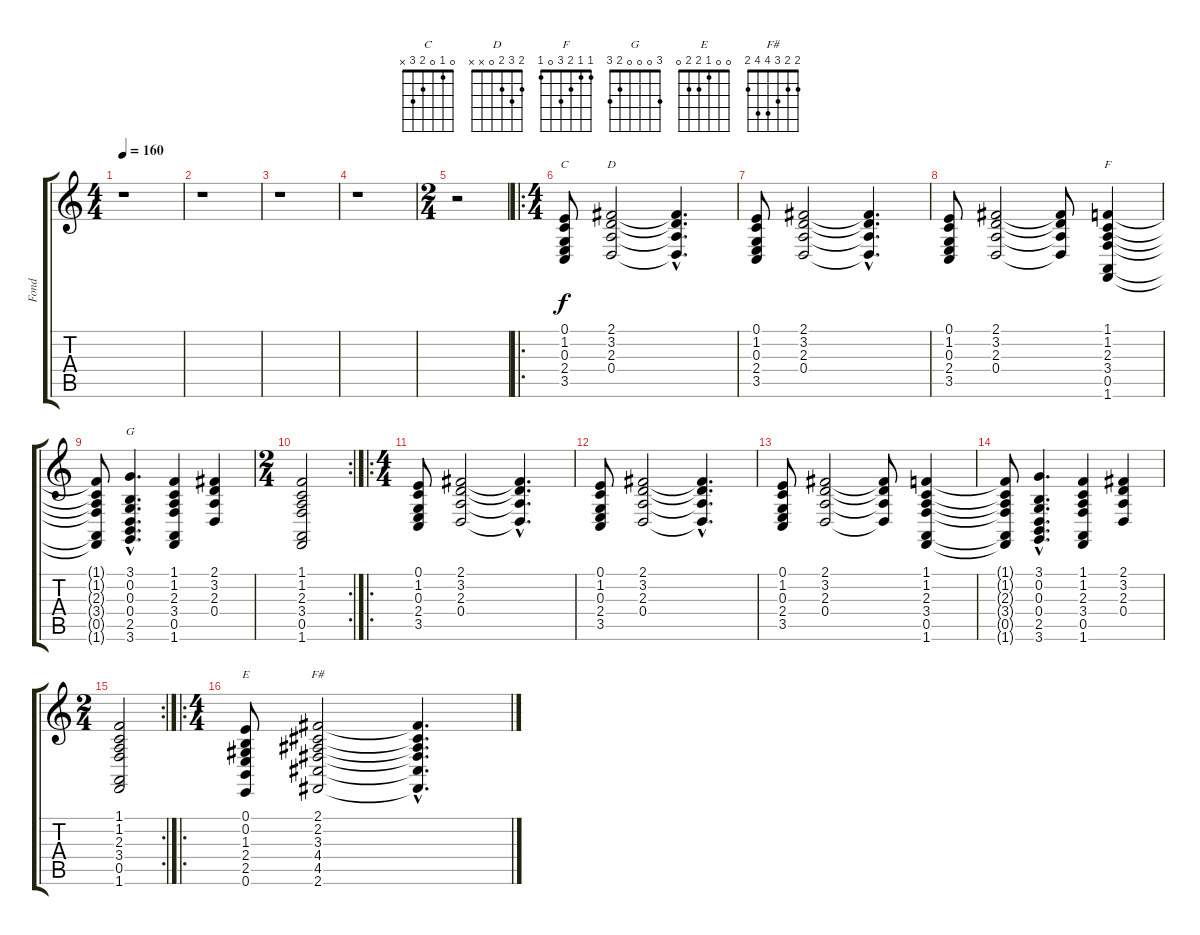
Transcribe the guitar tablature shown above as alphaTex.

\track ("Fond" "Fond") {instrument stringensemble1}
\staff {score tabs}
\tuning (E4 B3 G3 D3 A2 E2) {hide}
\chord ("C" 0 1 0 2 3 x)
\chord ("D" 2 3 2 0 x x)
\chord ("F" 1 1 2 3 0 1)
\chord ("G" 3 0 0 0 2 3)
\chord ("E" 0 0 1 2 2 0)
\chord ("F#" 2 2 3 4 4 2)
\ts (4 4)
\tempo 160
\clef g2
\ks c
r.1{dy f instrument stringensemble1} |
r.1 |
r.1 |
r.1 |
\ts (2 4)
r.2 |
\ro
\ts (4 4)
(0.1 1.2 0.3 2.4 3.5).8{ch "C"} (2.1 3.2 2.3 0.4).2{ch "D"} (2.1{hac t} 3.2{hac t} 2.3{hac t} 0.4{hac t}).4{d} |
(0.1 1.2 0.3 2.4 3.5).8 (2.1 3.2 2.3 0.4).2 (2.1{hac t} 3.2{hac t} 2.3{hac t} 0.4{hac t}).4{d} |
(0.1 1.2 0.3 2.4 3.5).8 (2.1 3.2 2.3 0.4).2 (2.1{t} 3.2{t} 2.3{t} 0.4{t}).8 (1.1 1.2 2.3 3.4 0.5 1.6).4{ch "F"} |
(1.1{t} 1.2{t} 2.3{t} 3.4{t} 0.5{t} 1.6{t}).8 (3.1{hac} 0.2{hac} 0.3{hac} 0.4{hac} 2.5{hac} 3.6{hac}).4{d ch "G"} (1.1 1.2 2.3 3.4 0.5 1.6).4 (2.1 3.2 2.3 0.4).4 |
\rc 2
\ts (2 4)
(1.1 1.2 2.3 3.4 0.5 1.6).2 |
\ro
\ts (4 4)
(0.1 1.2 0.3 2.4 3.5).8 (2.1 3.2 2.3 0.4).2 (2.1{hac t} 3.2{hac t} 2.3{hac t} 0.4{hac t}).4{d} |
(0.1 1.2 0.3 2.4 3.5).8 (2.1 3.2 2.3 0.4).2 (2.1{hac t} 3.2{hac t} 2.3{hac t} 0.4{hac t}).4{d} |
(0.1 1.2 0.3 2.4 3.5).8 (2.1 3.2 2.3 0.4).2 (2.1{t} 3.2{t} 2.3{t} 0.4{t}).8 (1.1 1.2 2.3 3.4 0.5 1.6).4 |
(1.1{t} 1.2{t} 2.3{t} 3.4{t} 0.5{t} 1.6{t}).8 (3.1{hac} 0.2{hac} 0.3{hac} 0.4{hac} 2.5{hac} 3.6{hac}).4{d} (1.1 1.2 2.3 3.4 0.5 1.6).4 (2.1 3.2 2.3 0.4).4 |
\rc 2
\ts (2 4)
(1.1 1.2 2.3 3.4 0.5 1.6).2 |
\ro
\ts (4 4)
(0.1 0.2 1.3 2.4 2.5 0.6).8{ch "E"} (2.1 2.2 3.3 4.4 4.5 2.6).2{ch "F#"} (2.1{hac t} 2.2{hac t} 3.3{hac t} 4.4{hac t} 4.5{hac t} 2.6{hac t}).4{d}
